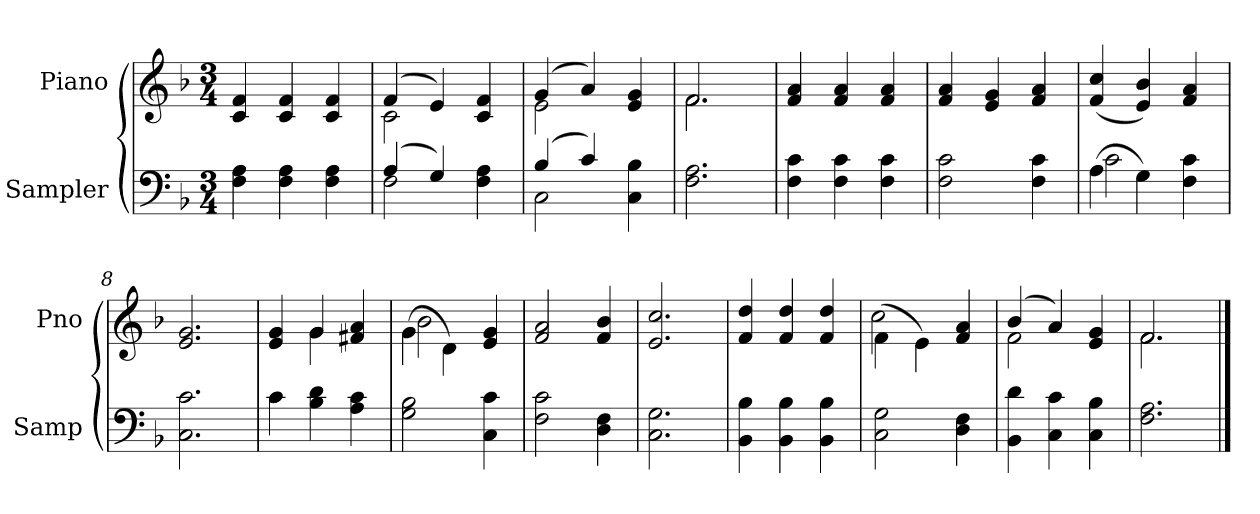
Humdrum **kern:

**kern	**kern
*part2	*part1
*staff2	*staff1
*I"Sampler	*I"Piano
*I'Samp	*I'Pno
*clefF4	*clefG2
*k[b-]	*k[b-]
*F:	*F:
*M3/4	*M3/4
=1	=1
4F 4A	4c 4f
4F 4A	4c 4f
4F 4A	4c 4f
=2	=2
*^	*^
(4A/	2F	(4f/	2c
4G/)	.	4e/)	.
4F 4A	4ryy	4c 4f	4ryy
=3	=3	=3	=3
(4B-/	2C	(4g/	2e
4c/)	.	4a/)	.
4C 4B-	4ryy	4e 4g	4ryy
*v	*v	*	*
=4	=4	=4
2.F 2.A	2.f/	2.f
*	*v	*v
=5	=5
4F 4c	4f 4a
4F 4c	4f 4a
4F 4c	4f 4a
=6	=6
2F 2c	4f 4a
.	4e 4g
4F 4c	4f 4a
=7	=7
*^	*
(4A\	2c	(4f 4cc
4G\)	.	4e 4b-)
4F 4c	4ryy	4f 4a
*v	*v	*
=8	=8
2.C 2.c	2.e 2.g
=9	=9
*^	*^
4c\	4c	4e 4g	4ryy
4B- 4d	2ryy	4g/	4g
4A 4c	.	4f#X 4a	4ryy
*v	*v	*	*
=10	=10	=10
2G 2B-	(4g\	2b-
.	4d\)	.
4C 4c	4e 4g	4ryy
*	*v	*v
=11	=11
2F 2c	2f 2a
4D 4F	4f 4b-
=12	=12
2.C 2.G	2.e 2.cc
=13	=13
4BB- 4B-	4f 4dd
4BB- 4B-	4f 4dd
4BB- 4B-	4f 4dd
=14	=14
*	*^
2C 2G	(4f\	2cc
.	4e\)	.
4D 4F	4f 4a	4ryy
=15	=15	=15
4BB- 4d	(4b-/	2f
4C 4c	4a/)	.
4C 4B-	4e 4g	4ryy
=16	=16	=16
2.F 2.A	2.f/	2.f
*	*v	*v
==	==
*-	*-
